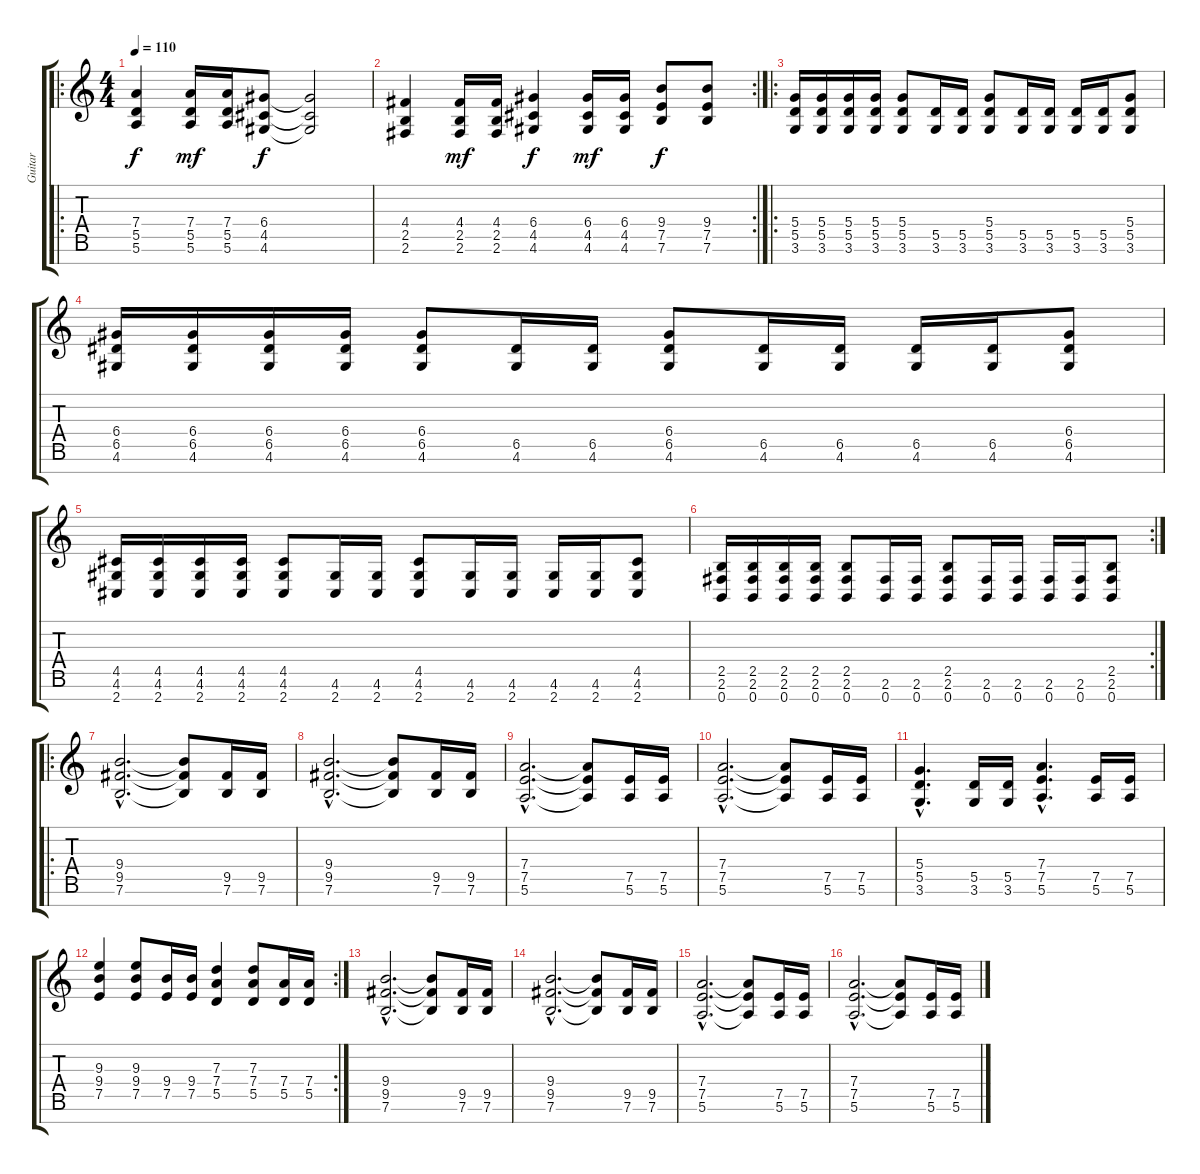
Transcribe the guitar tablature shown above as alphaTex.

\track ("Guitar" "Guitar") {instrument distortionguitar}
\staff {score tabs}
\tuning (E4 B3 G3 D3 A2 E2 B1) {hide}
\ro
\ts (4 4)
\tempo 110
\clef g2
\ks c
(7.4 5.5 5.6).4{dy f} (7.4 5.5 5.6).16{dy mf} (7.4 5.5 5.6).16 (6.4 4.5 4.6).8{dy f} (6.4{t} 4.5{t} 4.6{t}).2 |
\rc 2
(4.4 2.5 2.6).4 (4.4 2.5 2.6).16{dy mf} (4.4 2.5 2.6).16 (6.4 4.5 4.6).4{dy f} (6.4 4.5 4.6).16{dy mf} (6.4 4.5 4.6).16 (9.4 7.5 7.6).8{dy f} (9.4 7.5 7.6).8 |
\ro
(5.4 5.5 3.6).16 (5.4 5.5 3.6).16 (5.4 5.5 3.6).16 (5.4 5.5 3.6).16 (5.4 5.5 3.6).8 (5.5 3.6).16 (5.5 3.6).16 (5.4 5.5 3.6).8 (5.5 3.6).16 (5.5 3.6).16 (5.5 3.6).16 (5.5 3.6).16 (5.4 5.5 3.6).8 |
(6.4 6.5 4.6).16 (6.4 6.5 4.6).16 (6.4 6.5 4.6).16 (6.4 6.5 4.6).16 (6.4 6.5 4.6).8 (6.5 4.6).16 (6.5 4.6).16 (6.4 6.5 4.6).8 (6.5 4.6).16 (6.5 4.6).16 (6.5 4.6).16 (6.5 4.6).16 (6.4 6.5 4.6).8 |
(4.5 4.6 2.7).16 (4.5 4.6 2.7).16 (4.5 4.6 2.7).16 (4.5 4.6 2.7).16 (4.5 4.6 2.7).8 (4.6 2.7).16 (4.6 2.7).16 (4.5 4.6 2.7).8 (4.6 2.7).16 (4.6 2.7).16 (4.6 2.7).16 (4.6 2.7).16 (4.5 4.6 2.7).8 |
\rc 2
(2.5 2.6 0.7).16 (2.5 2.6 0.7).16 (2.5 2.6 0.7).16 (2.5 2.6 0.7).16 (2.5 2.6 0.7).8 (2.6 0.7).16 (2.6 0.7).16 (2.5 2.6 0.7).8 (2.6 0.7).16 (2.6 0.7).16 (2.6 0.7).16 (2.6 0.7).16 (2.5 2.6 0.7).8 |
\ro
(9.4{hac} 9.5{hac} 7.6{hac}).2{d} (9.4{t} 9.5{t} 7.6{t}).8 (9.5 7.6).16 (9.5 7.6).16 |
(9.4{hac} 9.5{hac} 7.6{hac}).2{d} (9.4{t} 9.5{t} 7.6{t}).8 (9.5 7.6).16 (9.5 7.6).16 |
(7.4{hac} 7.5{hac} 5.6{hac}).2{d} (7.4{t} 7.5{t} 5.6{t}).8 (7.5 5.6).16 (7.5 5.6).16 |
(7.4{hac} 7.5{hac} 5.6{hac}).2{d} (7.4{t} 7.5{t} 5.6{t}).8 (7.5 5.6).16 (7.5 5.6).16 |
(5.4{hac} 5.5{hac} 3.6{hac}).4{d} (5.5 3.6).16 (5.5 3.6).16 (7.4{hac} 7.5{hac} 5.6{hac}).4{d} (7.5 5.6).16 (7.5 5.6).16 |
\rc 2
(9.3 9.4 7.5).4 (9.3 9.4 7.5).8 (9.4 7.5).16 (9.4 7.5).16 (7.3 7.4 5.5).4 (7.3 7.4 5.5).8 (7.4 5.5).16 (7.4 5.5).16 |
(9.4{hac} 9.5{hac} 7.6{hac}).2{d} (9.4{t} 9.5{t} 7.6{t}).8 (9.5 7.6).16 (9.5 7.6).16 |
(9.4{hac} 9.5{hac} 7.6{hac}).2{d} (9.4{t} 9.5{t} 7.6{t}).8 (9.5 7.6).16 (9.5 7.6).16 |
(7.4{hac} 7.5{hac} 5.6{hac}).2{d} (7.4{t} 7.5{t} 5.6{t}).8 (7.5 5.6).16 (7.5 5.6).16 |
(7.4{hac} 7.5{hac} 5.6{hac}).2{d} (7.4{t} 7.5{t} 5.6{t}).8 (7.5 5.6).16 (7.5 5.6).16
